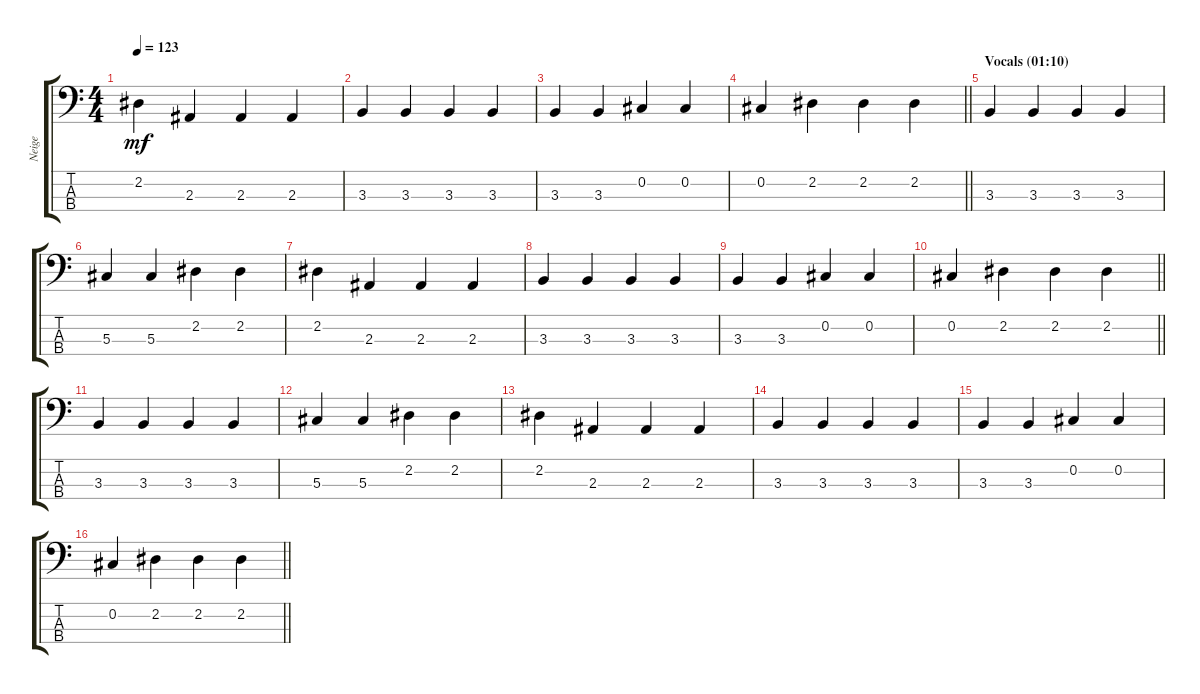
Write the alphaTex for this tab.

\track ("Neige" "Neige") {instrument electricbassfinger}
\staff {score tabs}
\tuning (Gb2 Db2 Ab1 Eb1) {hide}
\ts (4 4)
\tempo 123
\clef f4
\ks c
2.2.4{dy mf} 2.3.4 2.3.4 2.3.4 |
3.3.4 3.3.4 3.3.4 3.3.4 |
3.3.4 3.3.4 0.2.4 0.2.4 |
\barLineRight lightlight
0.2.4 2.2.4 2.2.4 2.2.4 |
\section ("" "Vocals (01:10)")
3.3.4 3.3.4 3.3.4 3.3.4 |
5.3.4 5.3.4 2.2.4 2.2.4 |
2.2.4 2.3.4 2.3.4 2.3.4 |
3.3.4 3.3.4 3.3.4 3.3.4 |
3.3.4 3.3.4 0.2.4 0.2.4 |
\barLineRight lightlight
0.2.4 2.2.4 2.2.4 2.2.4 |
3.3.4 3.3.4 3.3.4 3.3.4 |
5.3.4 5.3.4 2.2.4 2.2.4 |
2.2.4 2.3.4 2.3.4 2.3.4 |
3.3.4 3.3.4 3.3.4 3.3.4 |
3.3.4 3.3.4 0.2.4 0.2.4 |
\barLineRight lightlight
0.2.4 2.2.4 2.2.4 2.2.4
